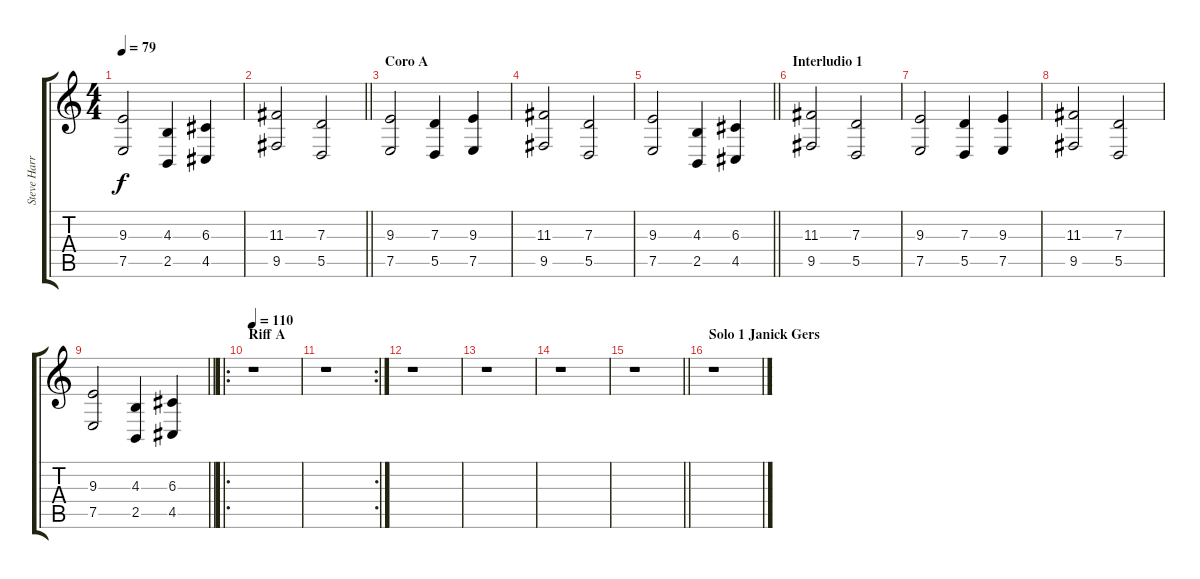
\track ("Steve Harris (Teclado)" "Steve Harr") {instrument stringensemble1}
\staff {score tabs}
\tuning (E4 B3 G3 D3 A2 E2) {hide}
\ts (4 4)
\tempo 79
\clef g2
\ks c
(9.3 7.5).2{dy f} (4.3 2.5).4 (6.3 4.5).4 |
\barLineRight lightlight
(11.3 9.5).2 (7.3 5.5).2 |
\section ("" "Coro A")
(9.3 7.5).2 (7.3 5.5).4 (9.3 7.5).4 |
(11.3 9.5).2 (7.3 5.5).2 |
\barLineRight lightlight
(9.3 7.5).2 (4.3 2.5).4 (6.3 4.5).4 |
\section ("" "Interludio 1")
(11.3 9.5).2 (7.3 5.5).2 |
(9.3 7.5).2 (7.3 5.5).4 (9.3 7.5).4 |
(11.3 9.5).2 (7.3 5.5).2 |
\barLineRight lightlight
(9.3 7.5).2 (4.3 2.5).4 (6.3 4.5).4 |
\ro
\section ("" "Riff A")
\tempo 110
r.1 |
\rc 2
r.1 |
r.1 |
r.1 |
r.1 |
\barLineRight lightlight
r.1 |
\section ("" "Solo 1 Janick Gers")
r.1
